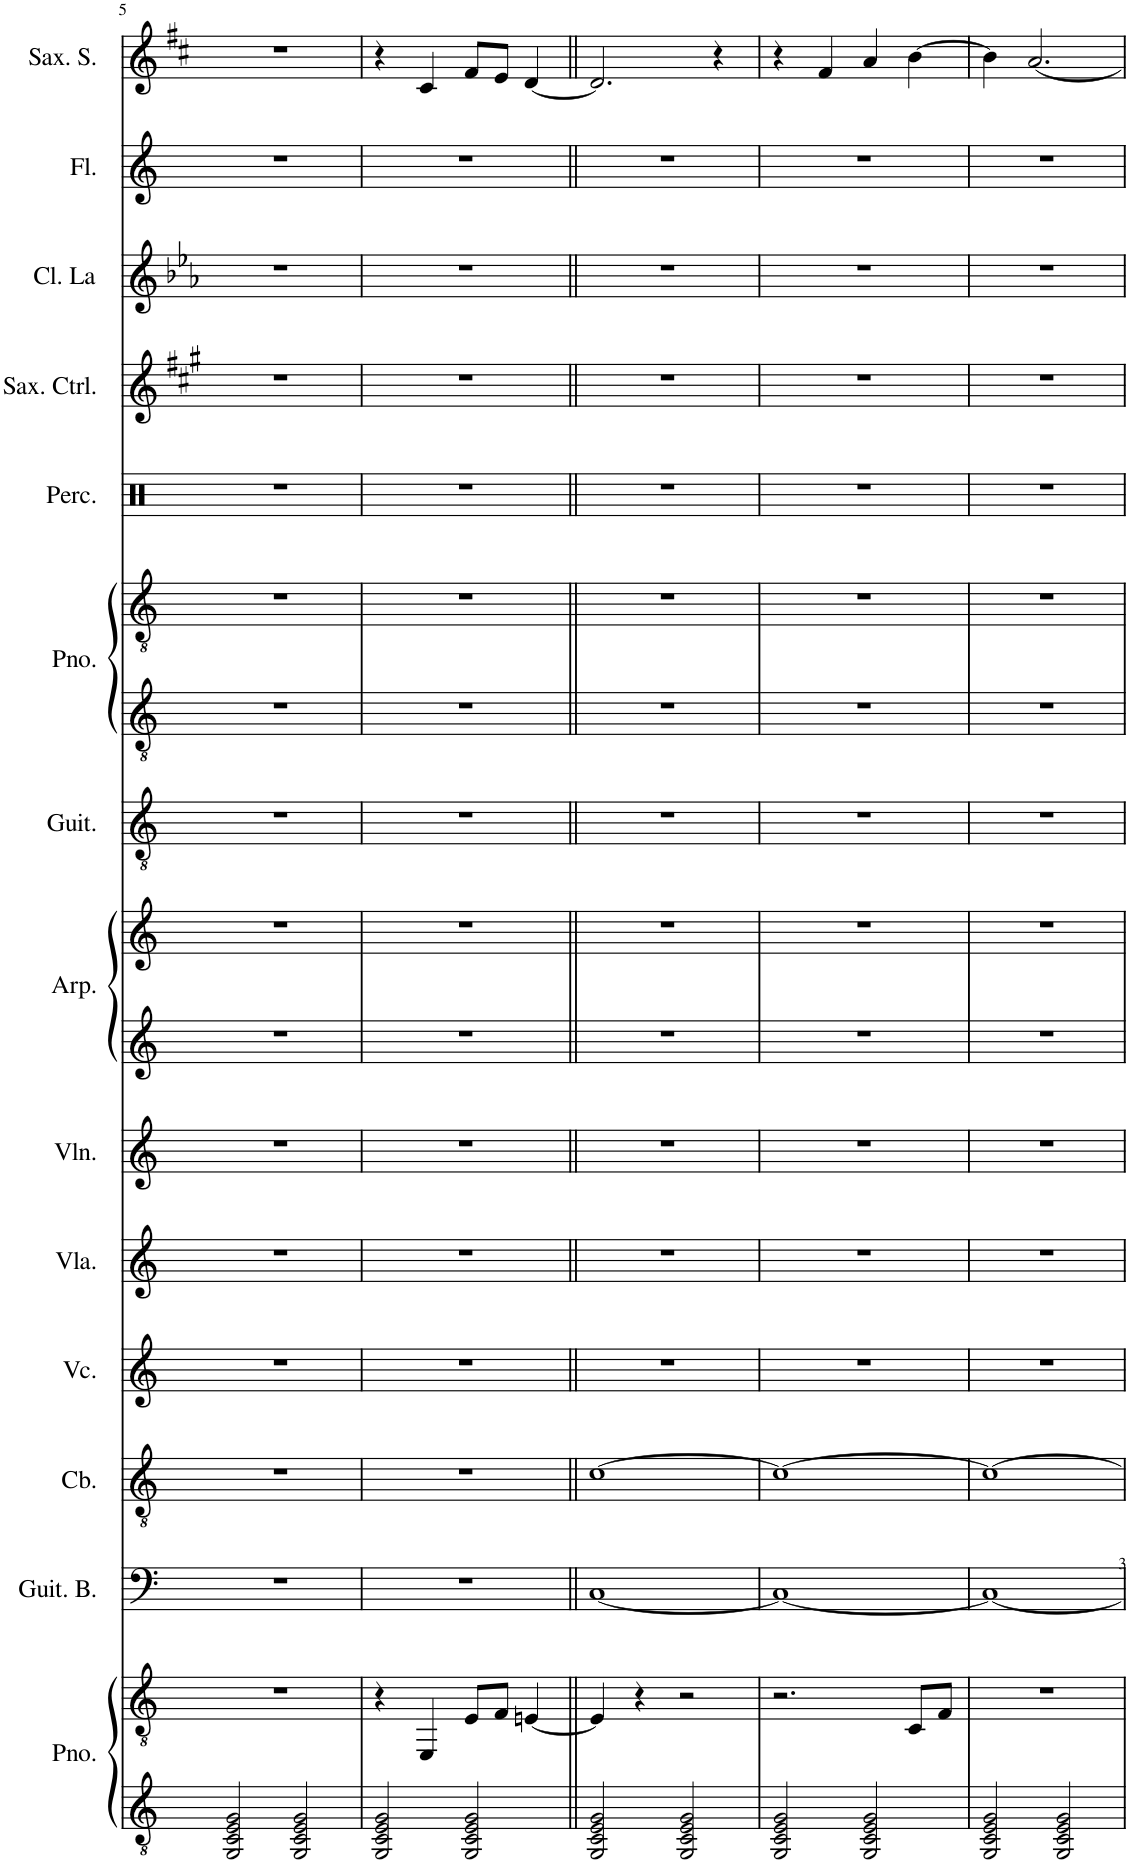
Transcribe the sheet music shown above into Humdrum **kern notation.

**kern	**kern	**kern	**kern	**kern	**kern	**kern	**kern	**kern	**kern	**kern	**kern	**kern	**kern	**kern	**kern	**kern
*part14	*part14	*part13	*part12	*part11	*part10	*part9	*part8	*part8	*part7	*part6	*part6	*part5	*part4	*part3	*part2	*part1
*staff17	*staff16	*staff15	*staff14	*staff13	*staff12	*staff11	*staff10	*staff9	*staff8	*staff7	*staff6	*staff5	*staff4	*staff3	*staff2	*staff1
*I"Piano	*	*I"Guitare Basse	*I"Contrabajo	*I"Violonchelo	*I"Viola	*I"Violín	*I"Arpa	*	*I"Guitarra acústica	*I"Piano	*	*I"Set de percusión	*I"Saxofón contralto	*I"Clarinete en La	*I"Flauta	*I"Saxophone Soprano
*I'Pno.	*	*I'Guit. B.	*I'Cb.	*I'Vc.	*I'Vla.	*I'Vln.	*I'Arp.	*	*I'Guit.	*I'Pno.	*	*I'Perc.	*I'Sax. Ctrl.	*I'Cl. La	*I'Fl.	*I'Sax. S.
!!LO:PB:g=z
*clefGv2	*clefGv2	*clefF4	*clefGv2	*clefG2	*clefG2	*clefG2	*clefG2	*clefG2	*clefGv2	*clefGv2	*clefGv2	*clefX	*clefG2	*clefG2	*clefG2	*clefG2
*	*	*Trd7c12	*Trd7c12	*	*	*	*	*	*	*	*	*	*Trd5c9	*Trd1c2	*	*Trd1c2
*k[]	*k[]	*k[]	*k[]	*k[]	*k[]	*k[]	*k[]	*k[]	*k[]	*k[]	*k[]	*k[]	*k[f#c#g#]	*k[b-e-a-]	*k[]	*k[f#c#]
*M4/4	*M4/4	*M4/4	*M4/4	*M4/4	*M4/4	*M4/4	*M4/4	*M4/4	*M4/4	*M4/4	*M4/4	*M4/4	*M4/4	*M4/4	*M4/4	*M4/4
=5	=5	=5	=5	=5	=5	=5	=5	=5	=5	=5	=5	=5	=5	=5	=5	=5
2GG/ 2C/ 2E/ 2G/	1r	1r	1r	1r	1r	1r	1r	1r	1r	1r	1r	1r	1r	1r	1r	1r
2GG/ 2C/ 2E/ 2G/	.	.	.	.	.	.	.	.	.	.	.	.	.	.	.	.
=6	=6	=6	=6	=6	=6	=6	=6	=6	=6	=6	=6	=6	=6	=6	=6	=6
2GG/ 2C/ 2E/ 2G/	4r	1r	1r	1r	1r	1r	1r	1r	1r	1r	1r	1r	1r	1r	1r	4r
.	4EE/	.	.	.	.	.	.	.	.	.	.	.	.	.	.	4c#/
2GG/ 2C/ 2E/ 2G/	8E/L	.	.	.	.	.	.	.	.	.	.	.	.	.	.	8f#/L
.	8F/J	.	.	.	.	.	.	.	.	.	.	.	.	.	.	8e/J
.	[4En/	.	.	.	.	.	.	.	.	.	.	.	.	.	.	[4d/
=7||	=7||	=7||	=7||	=7||	=7||	=7||	=7||	=7||	=7||	=7||	=7||	=7||	=7||	=7||	=7||	=7||
2GG/ 2C/ 2E/ 2G/	4E/]	[1C	[1c	1r	1r	1r	1r	1r	1r	1r	1r	1r	1r	1r	1r	2.d/]
.	4r	.	.	.	.	.	.	.	.	.	.	.	.	.	.	.
2GG/ 2C/ 2E/ 2G/	2r	.	.	.	.	.	.	.	.	.	.	.	.	.	.	.
.	.	.	.	.	.	.	.	.	.	.	.	.	.	.	.	4r
=8	=8	=8	=8	=8	=8	=8	=8	=8	=8	=8	=8	=8	=8	=8	=8	=8
2GG/ 2C/ 2E/ 2G/	2.r	1C_	1c_	1r	1r	1r	1r	1r	1r	1r	1r	1r	1r	1r	1r	4r
.	.	.	.	.	.	.	.	.	.	.	.	.	.	.	.	4f#/
2GG/ 2C/ 2E/ 2G/	.	.	.	.	.	.	.	.	.	.	.	.	.	.	.	4a/
.	8C/L	.	.	.	.	.	.	.	.	.	.	.	.	.	.	[4b\
.	8F/J	.	.	.	.	.	.	.	.	.	.	.	.	.	.	.
=9	=9	=9	=9	=9	=9	=9	=9	=9	=9	=9	=9	=9	=9	=9	=9	=9
2GG/ 2C/ 2E/ 2G/	1r	1C_	1c_	1r	1r	1r	1r	1r	1r	1r	1r	1r	1r	1r	1r	4b\]
.	.	.	.	.	.	.	.	.	.	.	.	.	.	.	.	[2.a/
2GG/ 2C/ 2E/ 2G/	.	.	.	.	.	.	.	.	.	.	.	.	.	.	.	.
=	=	=	=	=	=	=	=	=	=	=	=	=	=	=	=	=
*-	*-	*-	*-	*-	*-	*-	*-	*-	*-	*-	*-	*-	*-	*-	*-	*-
